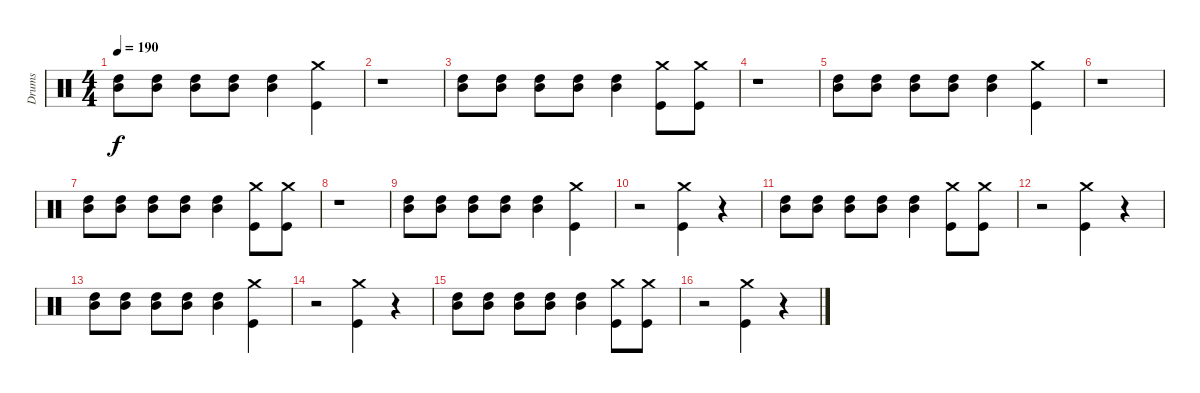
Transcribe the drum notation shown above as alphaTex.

\track ("Drums" "Drums") {instrument percussion}
\staff {score}
\articulation defaults
\ts (4 4)
\tempo 190
\clef neutral
\ks c
("High Tom (hit)" "Mid Tom (hit)").8{dy f} ("High Tom (hit)" "Mid Tom (hit)").8 ("High Tom (hit)" "Mid Tom (hit)").8 ("High Tom (hit)" "Mid Tom (hit)").8 ("High Tom (hit)" "Mid Tom (hit)").4 ("Crash medium (hit)" "Kick (hit)").4 |
r.1 |
("High Tom (hit)" "Mid Tom (hit)").8 ("High Tom (hit)" "Mid Tom (hit)").8 ("High Tom (hit)" "Mid Tom (hit)").8 ("High Tom (hit)" "Mid Tom (hit)").8 ("High Tom (hit)" "Mid Tom (hit)").4 ("Crash medium (hit)" "Kick (hit)").8 ("Kick (hit)" "Crash medium (hit)").8 |
r.1 |
("High Tom (hit)" "Mid Tom (hit)").8 ("High Tom (hit)" "Mid Tom (hit)").8 ("High Tom (hit)" "Mid Tom (hit)").8 ("High Tom (hit)" "Mid Tom (hit)").8 ("High Tom (hit)" "Mid Tom (hit)").4 ("Crash medium (hit)" "Kick (hit)").4 |
r.1 |
("High Tom (hit)" "Mid Tom (hit)").8 ("High Tom (hit)" "Mid Tom (hit)").8 ("High Tom (hit)" "Mid Tom (hit)").8 ("High Tom (hit)" "Mid Tom (hit)").8 ("High Tom (hit)" "Mid Tom (hit)").4 ("Crash medium (hit)" "Kick (hit)").8 ("Kick (hit)" "Crash medium (hit)").8 |
r.1 |
("High Tom (hit)" "Mid Tom (hit)").8 ("High Tom (hit)" "Mid Tom (hit)").8 ("High Tom (hit)" "Mid Tom (hit)").8 ("High Tom (hit)" "Mid Tom (hit)").8 ("High Tom (hit)" "Mid Tom (hit)").4 ("Crash medium (hit)" "Kick (hit)").4 |
r.2 ("Kick (hit)" "Crash medium (hit)").4 r.4 |
("High Tom (hit)" "Mid Tom (hit)").8 ("High Tom (hit)" "Mid Tom (hit)").8 ("High Tom (hit)" "Mid Tom (hit)").8 ("High Tom (hit)" "Mid Tom (hit)").8 ("High Tom (hit)" "Mid Tom (hit)").4 ("Crash medium (hit)" "Kick (hit)").8 ("Kick (hit)" "Crash medium (hit)").8 |
r.2 ("Kick (hit)" "Crash medium (hit)").4 r.4 |
("High Tom (hit)" "Mid Tom (hit)").8 ("High Tom (hit)" "Mid Tom (hit)").8 ("High Tom (hit)" "Mid Tom (hit)").8 ("High Tom (hit)" "Mid Tom (hit)").8 ("High Tom (hit)" "Mid Tom (hit)").4 ("Crash medium (hit)" "Kick (hit)").4 |
r.2 ("Kick (hit)" "Crash medium (hit)").4 r.4 |
("High Tom (hit)" "Mid Tom (hit)").8 ("High Tom (hit)" "Mid Tom (hit)").8 ("High Tom (hit)" "Mid Tom (hit)").8 ("High Tom (hit)" "Mid Tom (hit)").8 ("High Tom (hit)" "Mid Tom (hit)").4 ("Crash medium (hit)" "Kick (hit)").8 ("Kick (hit)" "Crash medium (hit)").8 |
r.2 ("Kick (hit)" "Crash medium (hit)").4 r.4
